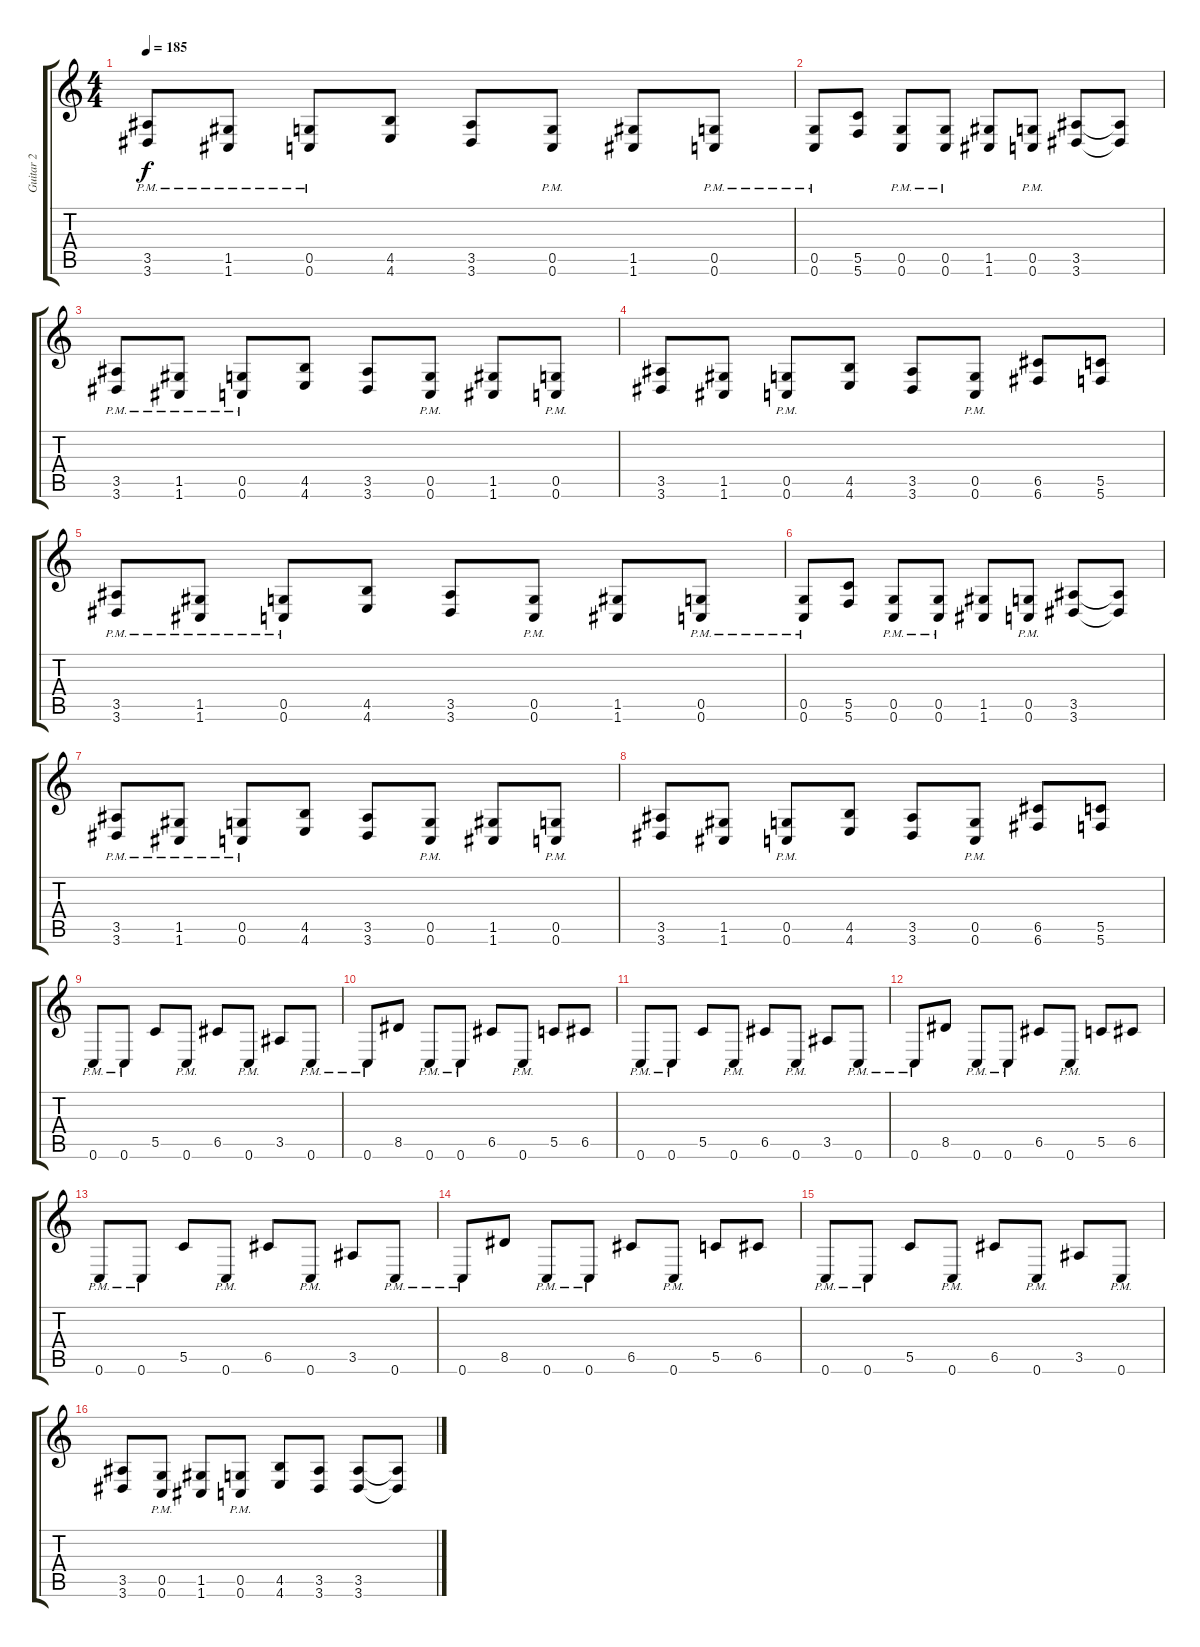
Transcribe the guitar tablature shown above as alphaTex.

\track ("Guitar 2" "Guitar 2") {instrument distortionguitar}
\staff {score tabs}
\tuning (D4 A3 F3 C3 G2 C2) {hide}
\ts (4 4)
\tempo 185
\clef g2
\ks c
(3.5{pm} 3.6{pm}).8{dy f} (1.5{pm} 1.6{pm}).8 (0.5{pm} 0.6{pm}).8 (4.5 4.6).8 (3.5 3.6).8 (0.5{pm} 0.6{pm}).8 (1.5 1.6).8 (0.5{pm} 0.6{pm}).8 |
(0.5{pm} 0.6{pm}).8 (5.5 5.6).8 (0.5{pm} 0.6{pm}).8 (0.5{pm} 0.6{pm}).8 (1.5 1.6).8 (0.5{pm} 0.6{pm}).8 (3.5 3.6).8 (3.5{t} 3.6{t}).8 |
(3.5{pm} 3.6{pm}).8 (1.5{pm} 1.6{pm}).8 (0.5{pm} 0.6{pm}).8 (4.5 4.6).8 (3.5 3.6).8 (0.5{pm} 0.6{pm}).8 (1.5 1.6).8 (0.5{pm} 0.6{pm}).8 |
(3.5 3.6).8 (1.5 1.6).8 (0.5{pm} 0.6{pm}).8 (4.5 4.6).8 (3.5 3.6).8 (0.5{pm} 0.6{pm}).8 (6.5 6.6).8 (5.5 5.6).8 |
(3.5{pm} 3.6{pm}).8 (1.5{pm} 1.6{pm}).8 (0.5{pm} 0.6{pm}).8 (4.5 4.6).8 (3.5 3.6).8 (0.5{pm} 0.6{pm}).8 (1.5 1.6).8 (0.5{pm} 0.6{pm}).8 |
(0.5{pm} 0.6{pm}).8 (5.5 5.6).8 (0.5{pm} 0.6{pm}).8 (0.5{pm} 0.6{pm}).8 (1.5 1.6).8 (0.5{pm} 0.6{pm}).8 (3.5 3.6).8 (3.5{t} 3.6{t}).8 |
(3.5{pm} 3.6{pm}).8 (1.5{pm} 1.6{pm}).8 (0.5{pm} 0.6{pm}).8 (4.5 4.6).8 (3.5 3.6).8 (0.5{pm} 0.6{pm}).8 (1.5 1.6).8 (0.5{pm} 0.6{pm}).8 |
(3.5 3.6).8 (1.5 1.6).8 (0.5{pm} 0.6{pm}).8 (4.5 4.6).8 (3.5 3.6).8 (0.5{pm} 0.6{pm}).8 (6.5 6.6).8 (5.5 5.6).8 |
0.6{pm}.8 0.6{pm}.8 5.5.8 0.6{pm}.8 6.5.8 0.6{pm}.8 3.5.8 0.6{pm}.8 |
0.6{pm}.8 8.5.8 0.6{pm}.8 0.6{pm}.8 6.5.8 0.6{pm}.8 5.5.8 6.5.8 |
0.6{pm}.8 0.6{pm}.8 5.5.8 0.6{pm}.8 6.5.8 0.6{pm}.8 3.5.8 0.6{pm}.8 |
0.6{pm}.8 8.5.8 0.6{pm}.8 0.6{pm}.8 6.5.8 0.6{pm}.8 5.5.8 6.5.8 |
0.6{pm}.8 0.6{pm}.8 5.5.8 0.6{pm}.8 6.5.8 0.6{pm}.8 3.5.8 0.6{pm}.8 |
0.6{pm}.8 8.5.8 0.6{pm}.8 0.6{pm}.8 6.5.8 0.6{pm}.8 5.5.8 6.5.8 |
0.6{pm}.8 0.6{pm}.8 5.5.8 0.6{pm}.8 6.5.8 0.6{pm}.8 3.5.8 0.6{pm}.8 |
(3.5 3.6).8 (0.5{pm} 0.6{pm}).8 (1.5 1.6).8 (0.5{pm} 0.6{pm}).8 (4.5 4.6).8 (3.5 3.6).8 (3.5 3.6).8 (3.5{t} 3.6{t}).8
